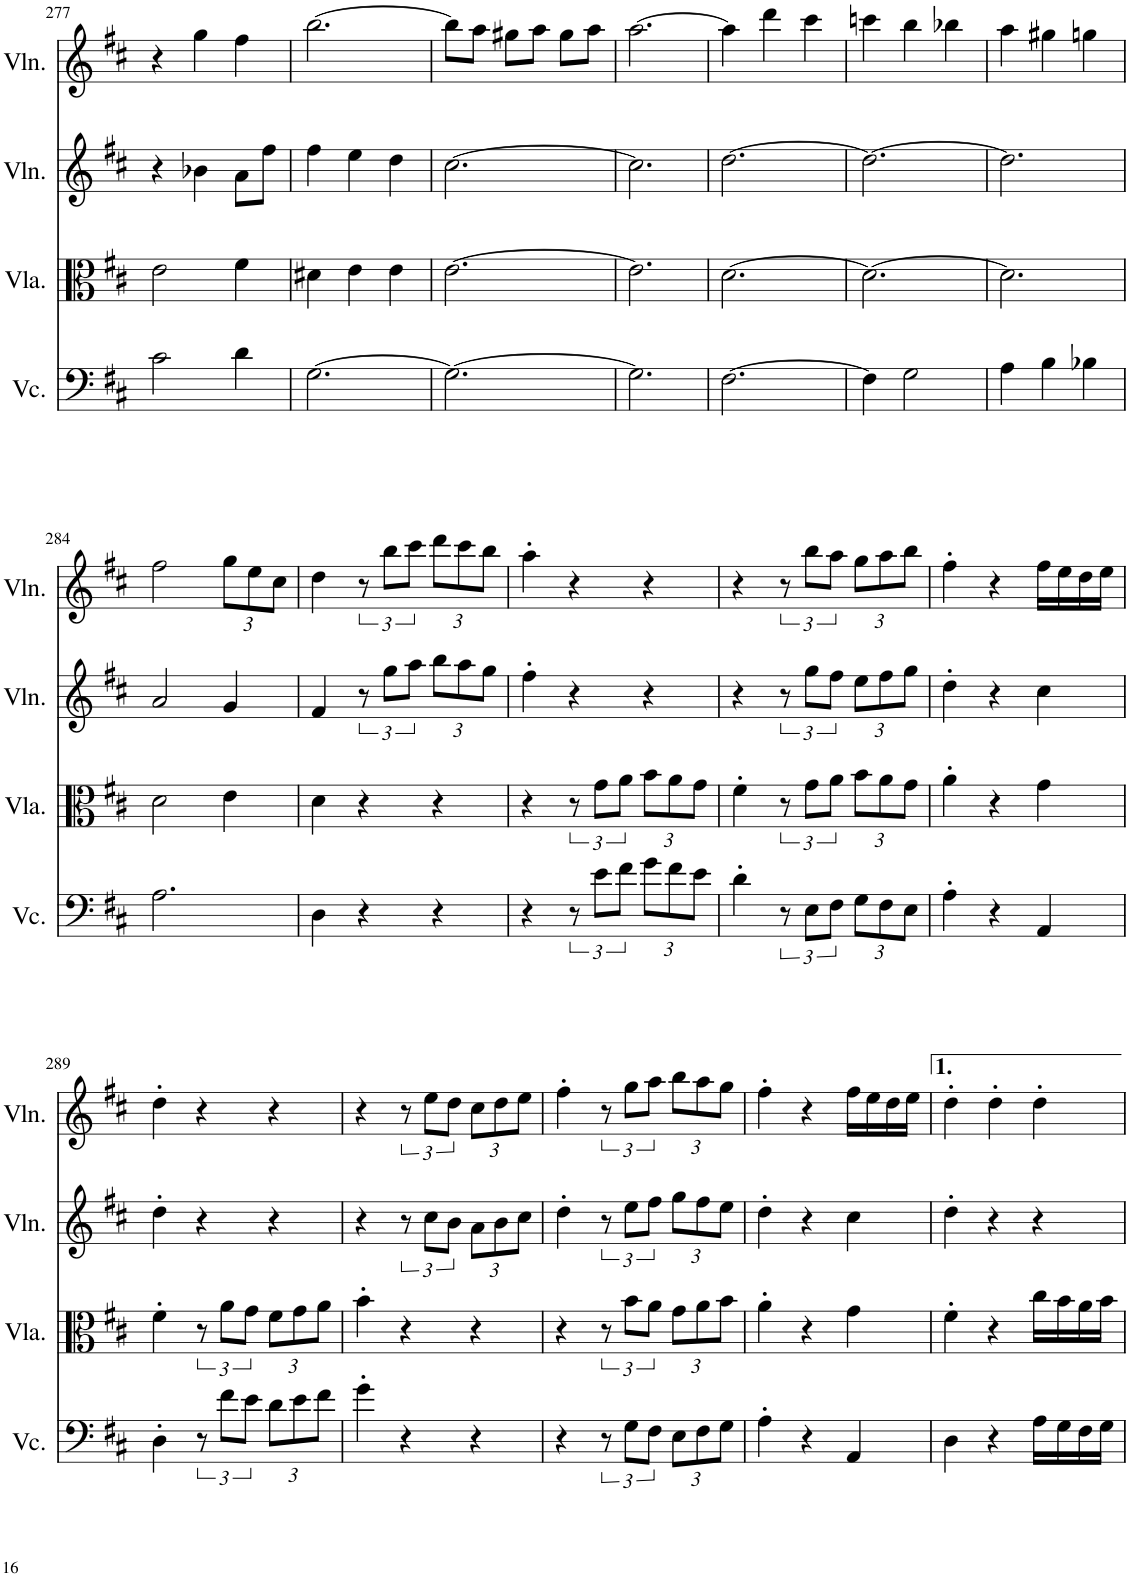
**kern	**kern	**kern	**kern
*part4	*part3	*part2	*part1
*staff4	*staff3	*staff2	*staff1
*I"Violoncello, Staff-3	*I"Viola, Staff-2	*I"Violin, Staff-1	*I"Violin, Staff
*I'Vc.	*I'Vla.	*I'Vln.	*I'Vln.
!!LO:PB:g=z
*clefF4	*clefC3	*clefG2	*clefG2
*k[f#c#]	*k[f#c#]	*k[f#c#]	*k[f#c#]
*M3/4	*M3/4	*M3/4	*M3/4
=277	=277	=277	=277
2c#\	2e\	4r	4r
.	.	4b-X\	4gg\
4d\	4f#\	8a\L	4ff#\
.	.	8ff#\J	.
=278	=278	=278	=278
[2.G\	4d#X\	4ff#\	[2.bb\
.	4e\	4ee\	.
.	4e\	4dd\	.
=279	=279	=279	=279
2.G\_	[2.e\	[2.cc#\	8bb\L]
.	.	.	8aa\J
.	.	.	8gg#X\L
.	.	.	8aa\J
.	.	.	8gg#\L
.	.	.	8aa\J
=280	=280	=280	=280
2.G\]	2.e\]	2.cc#\]	[2.aa\
=281	=281	=281	=281
[2.F#\	[2.d\	[2.dd\	4aa\]
.	.	.	4ddd\
.	.	.	4ccc#\
=282	=282	=282	=282
4F#\]	2.d\_	2.dd\_	4cccn\
2G\	.	.	4bb\
.	.	.	4bb-X\
=283	=283	=283	=283
4A\	2.d\]	2.dd\]	4aa\
4B\	.	.	4gg#X\
4B-X\	.	.	4ggn\
!!LO:LB:g=z
=284	=284	=284	=284
2.A\	2d\	2a/	2ff#\
*	*	*	*Xbrackettup
.	4e\	4g/	12gg\L
.	.	.	12ee\
.	.	.	12cc#\J
=285	=285	=285	=285
4D\	4d\	4f#/	4dd\
*	*	*	*brackettup
4r	4r	12r	12r
.	.	12gg\L	12bb\L
.	.	12aa\J	12ccc#\J
*	*	*Xbrackettup	*Xbrackettup
4r	4r	12bb\L	12ddd\L
.	.	12aa\	12ccc#\
.	.	12gg\J	12bb\J
=286	=286	=286	=286
4r	4r	4ff#'\	4aa'\
12r	12r	4r	4r
12e\L	12g\L	.	.
12f#\J	12a\J	.	.
*Xbrackettup	*Xbrackettup	*	*
12g\L	12b\L	4r	4r
12f#\	12a\	.	.
12e\J	12g\J	.	.
=287	=287	=287	=287
4d'\	4f#'\	4r	4r
*brackettup	*brackettup	*brackettup	*brackettup
12r	12r	12r	12r
12E\L	12g\L	12gg\L	12bb\L
12F#\J	12a\J	12ff#\J	12aa\J
*Xbrackettup	*Xbrackettup	*Xbrackettup	*Xbrackettup
12G\L	12b\L	12ee\L	12gg\L
12F#\	12a\	12ff#\	12aa\
12E\J	12g\J	12gg\J	12bb\J
=288	=288	=288	=288
4A'\	4a'\	4dd'\	4ff#'\
4r	4r	4r	4r
4AA/	4g\	4cc#\	16ff#\LL
.	.	.	16ee\
.	.	.	16dd\
.	.	.	16ee\JJ
!!LO:LB:g=z
=289	=289	=289	=289
4D'\	4f#'\	4dd'\	4dd'\
*brackettup	*brackettup	*	*
12r	12r	4r	4r
12f#\L	12a\L	.	.
12e\J	12g\J	.	.
*Xbrackettup	*Xbrackettup	*	*
12d\L	12f#\L	4r	4r
12e\	12g\	.	.
12f#\J	12a\J	.	.
=290	=290	=290	=290
4g'\	4b'\	4r	4r
*	*	*brackettup	*brackettup
4r	4r	12r	12r
.	.	12cc#\L	12ee\L
.	.	12b\J	12dd\J
*	*	*Xbrackettup	*Xbrackettup
4r	4r	12a\L	12cc#\L
.	.	12b\	12dd\
.	.	12cc#\J	12ee\J
=291	=291	=291	=291
4r	4r	4dd'\	4ff#'\
*brackettup	*brackettup	*brackettup	*brackettup
12r	12r	12r	12r
12G\L	12b\L	12ee\L	12gg\L
12F#\J	12a\J	12ff#\J	12aa\J
*Xbrackettup	*Xbrackettup	*Xbrackettup	*Xbrackettup
12E\L	12g\L	12gg\L	12bb\L
12F#\	12a\	12ff#\	12aa\
12G\J	12b\J	12ee\J	12gg\J
=292	=292	=292	=292
4A'\	4a'\	4dd'\	4ff#'\
4r	4r	4r	4r
4AA/	4g\	4cc#\	16ff#\LL
.	.	.	16ee\
.	.	.	16dd\
.	.	.	16ee\JJ
=293	=293	=293	=293
4D\	4f#'\	4dd'\	4dd'\
4r	4r	4r	4dd'\
16A\LL	16cc#\LL	4r	4dd'\
16G\	16b\	.	.
16F#\	16a\	.	.
16G\JJ	16b\JJ	.	.
=	=	=	=
*-	*-	*-	*-
